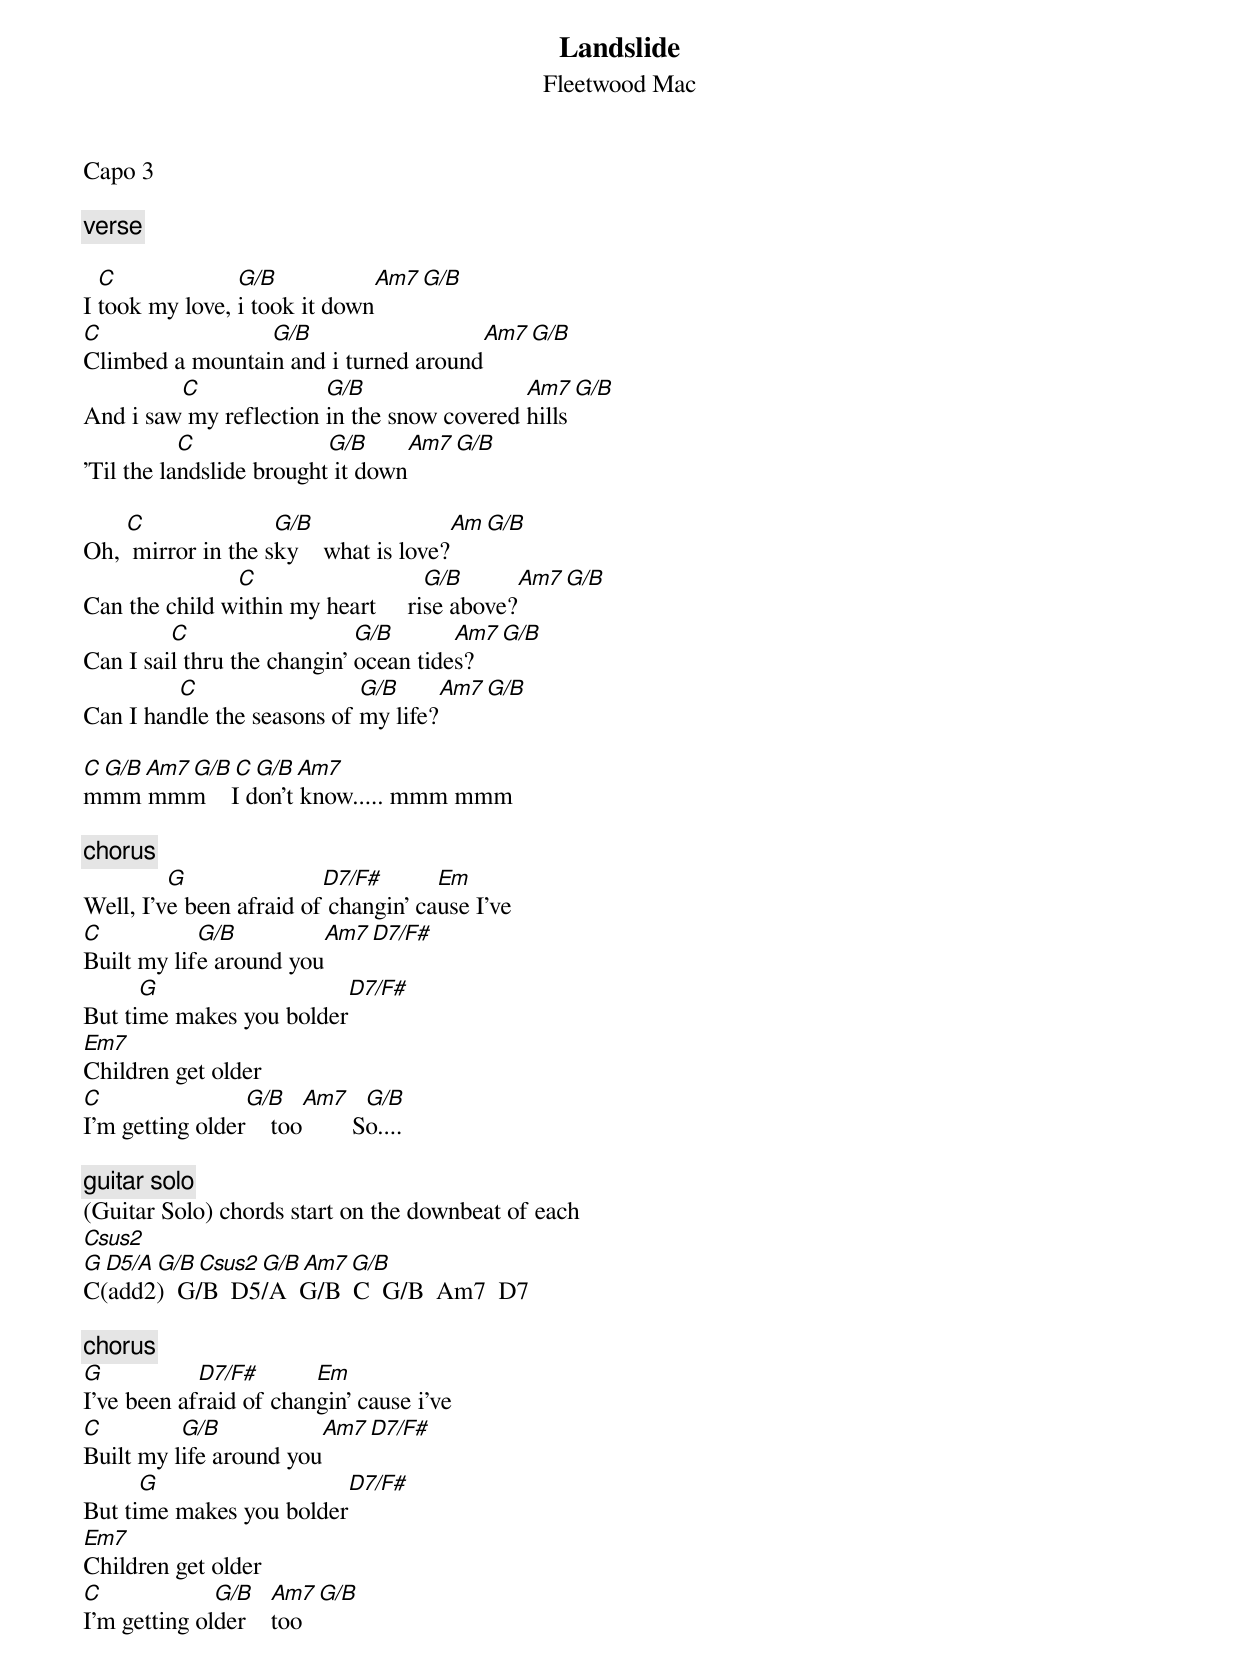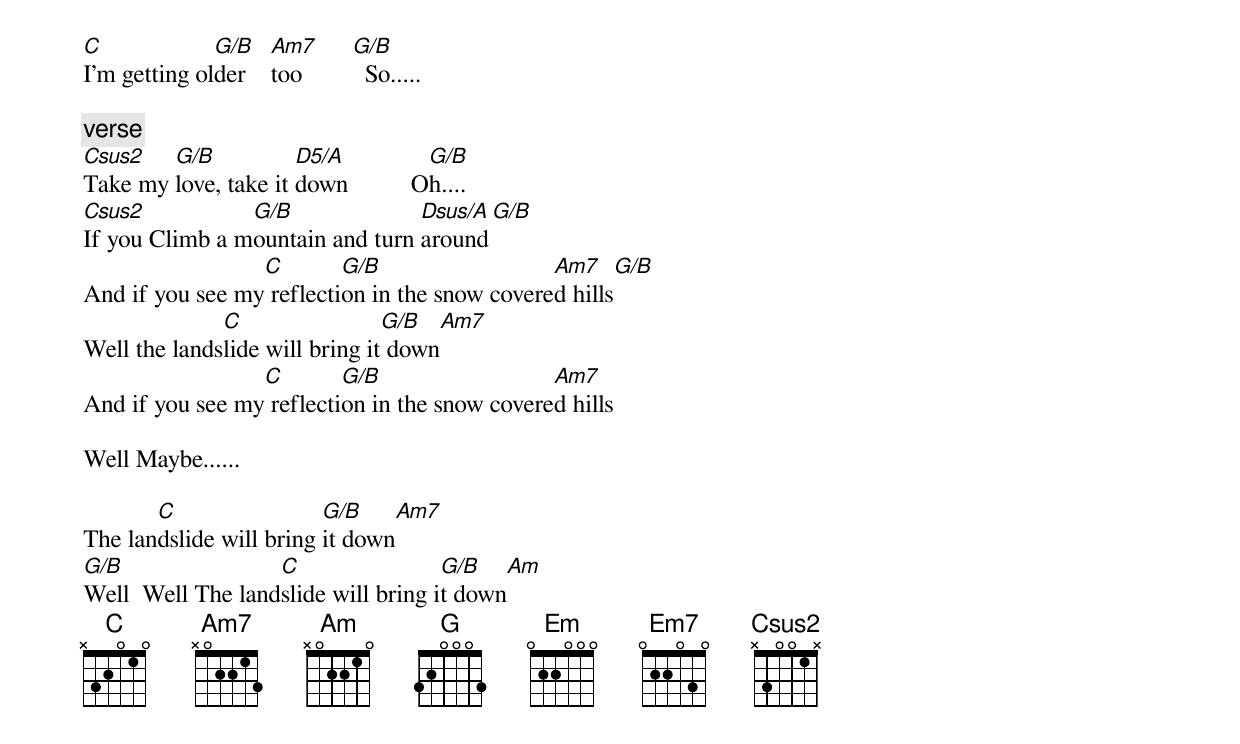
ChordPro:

{t: Landslide}
{st: Fleetwood Mac}
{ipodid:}

Capo 3

{c: verse}

I [C]took my love, [G/B]i took it down[Am7][G/B]
[C]Climbed a mountai[G/B]n and i turned around[Am7][G/B]
And i saw[C] my reflection [G/B]in the snow covered [Am7]hills[G/B]
'Til the la[C]ndslide brought[G/B] it down[Am7][G/B]

Oh, [C] mirror in the s[G/B]ky    what is love?[Am][G/B]
Can the child w[C]ithin my heart     ri[G/B]se above?[Am7][G/B]
Can I sai[C]l thru the changin' [G/B]ocean tide[Am7]s?[G/B]
Can I han[C]dle the seasons of [G/B]my life?[Am7][G/B]

[C][G/B][Am7][G/B][C][G/B][Am7]
mmm mmm    I don't know..... mmm mmm

{c: chorus}
Well, I'v[G]e been afraid of[D7/F#] changin' ca[Em]use I've
[C]Built my lif[G/B]e around you[Am7][D7/F#]
But ti[G]me makes you bolder[D7/F#]
[Em7]Children get older
[C]I'm getting older[G/B]    too[Am7]        S[G/B]o....

{c: guitar solo}
(Guitar Solo) chords start on the downbeat of each
[Csus2]
[G][D5/A][G/B][Csus2][G/B][Am7][G/B]
C(add2)  G/B  D5/A  G/B  C  G/B  Am7  D7

{c: chorus}
[G]I've been af[D7/F#]raid of chan[Em]gin' cause i've
[C]Built my l[G/B]ife around you[Am7][D7/F#]
But ti[G]me makes you bolder[D7/F#]
[Em7]Children get older
[C]I'm getting ol[G/B]der    [Am7]too[G/B]
[C]I'm getting ol[G/B]der    [Am7]too        [G/B]  So.....

{c: verse}
[Csus2]Take my [G/B]love, take it [D5/A]down          O[G/B]h....
[Csus2]If you Climb a m[G/B]ountain and turn [Dsus/A]around[G/B]
And if you see my[C] reflecti[G/B]on in the snow covere[Am7]d hills[G/B]
Well the lands[C]lide will bring it[G/B] down[Am7]
And if you see my[C] reflecti[G/B]on in the snow covere[Am7]d hills

Well Maybe......

The lan[C]dslide will bring [G/B]it down[Am7]
[G/B]Well  Well The land[C]slide will bring i[G/B]t down[Am]
